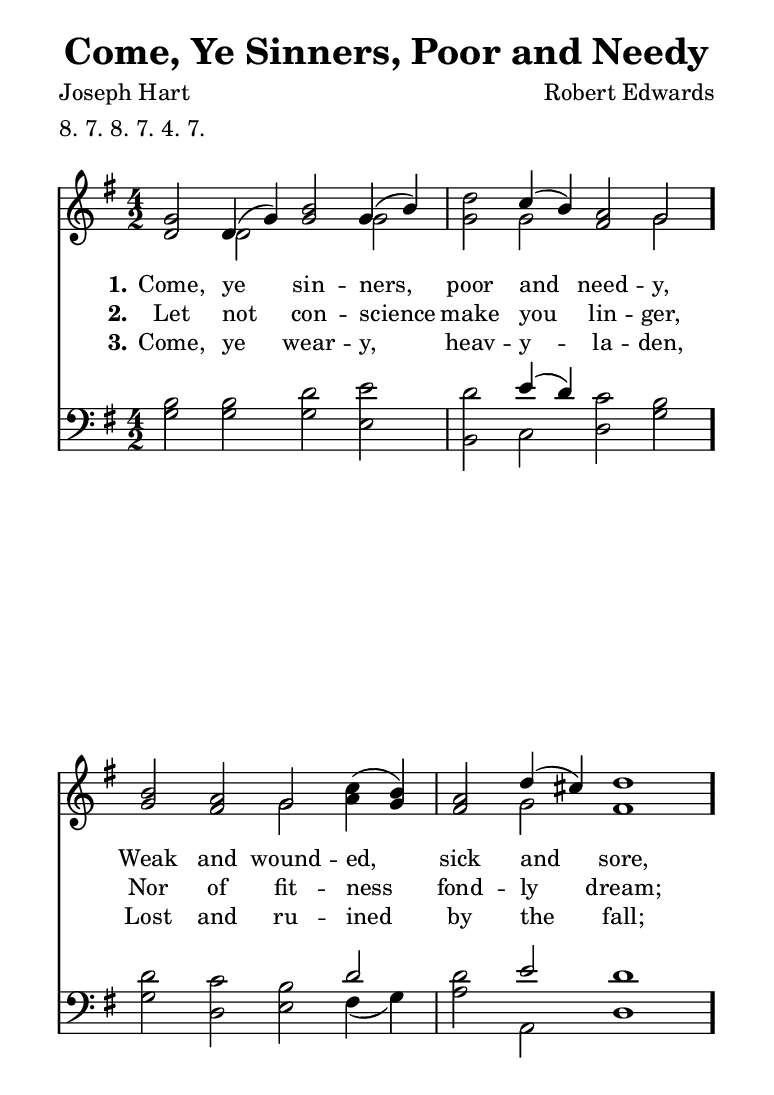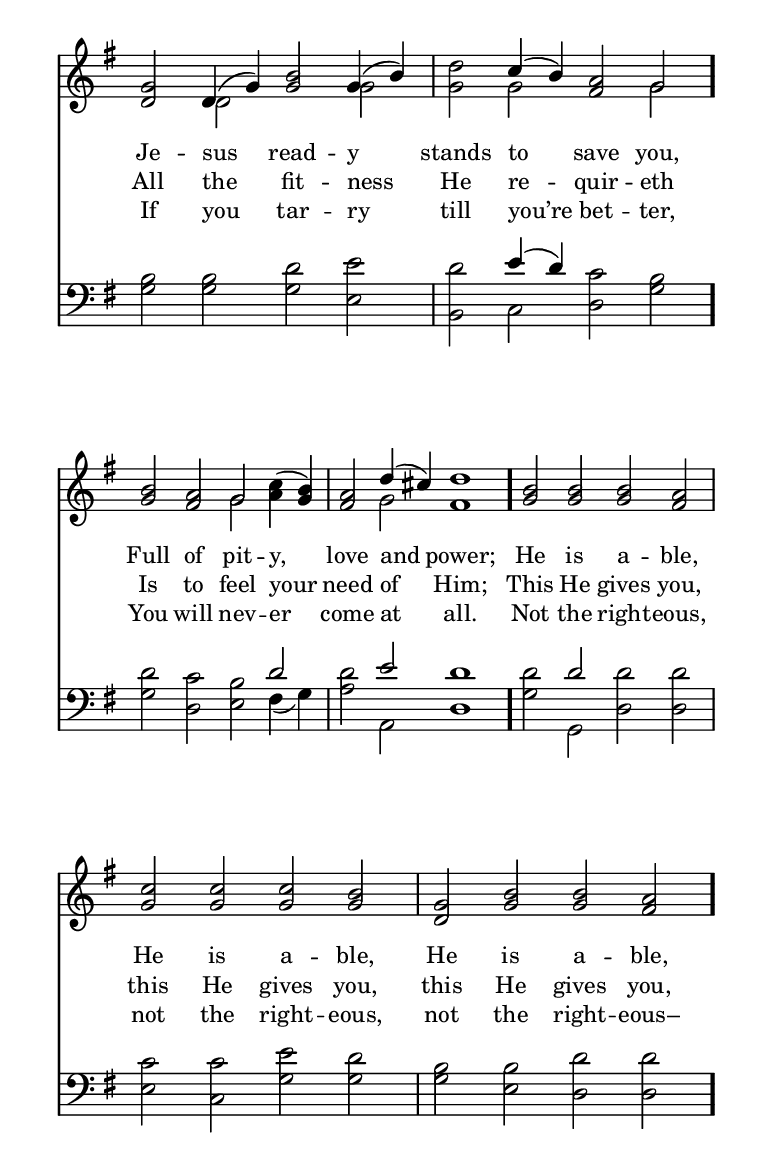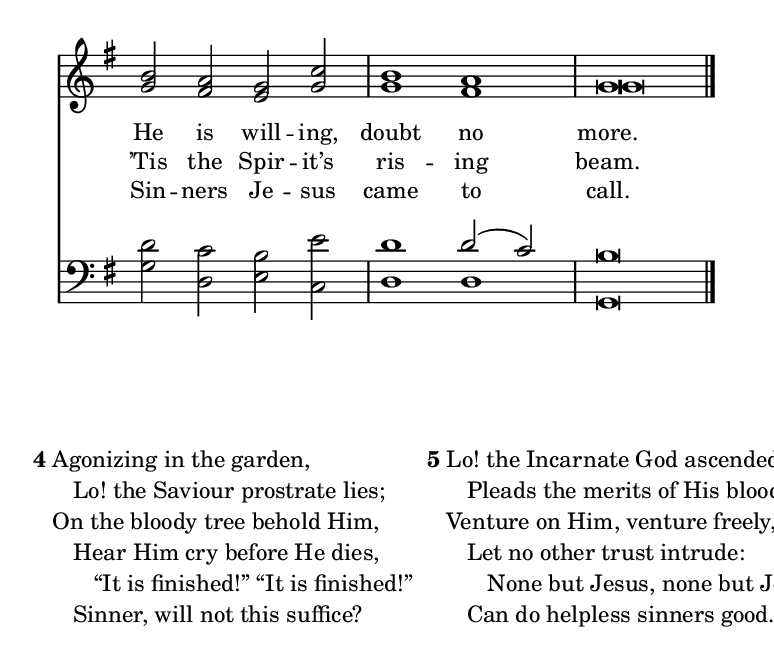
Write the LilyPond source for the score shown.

\include "common/global.ily"
\paper {
  \include "common/paper.ily"
  system-count = #(cond (is-eogsized 4) (#t #f))
}

\header{
  %gospel
  hymnnumber = "77"
  title = "Come, Ye Sinners, Poor and Needy"
  tunename = "Caersalem"
  meter = "8. 7. 8. 7. 4. 7."
  poet = "Joseph Hart"
  composer = "Robert Edwards"
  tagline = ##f
}

% for fermata in MIDI
ta = { \tempo 4=160 }
tb = { \tempo 4=80  }

patternAA = { c2 c4( c4) c2 c4( c4) | c2 c4( c4) c2 c2 }
patternAB = { c2 }
patternAC = { c2 c2 c2 c2 | c2 c4( c4) c2 c2 }

patternBA = { c2 c2 c2 c4( c4) | c2 c4( c4) c1 }
patternBB = { c2 c2 c2 c4( c4) | c2 c2      c1 }
patternBC = { c2 c2 c2 c2      | c2 c2      c1 }

patternCA = { \patternAB }

patternDA = { c2 c2 c2 c2 | c1 c1      | c\breve }
patternDB = { c2 c2 c2 c2 | c1 c2( c2) | c\breve }

global = {
  \include "common/overrides.ily"
  \override Staff.TimeSignature.style = #'numbered
  \time 4/2
  \override Score.MetronomeMark.transparent = ##t % hide all fermata changes too
  \ta
  \key g \major
  \autoBeamOff
}

notesSoprano = {
\global
\relative c'' {

  \changePitch \patternAA { g d g b g b | d c b a g }
  \changePitch \patternBA { b a g c b | a d cis d }
  \changePitch \patternAA { g, d g b g b | d c b a g }
  \changePitch \patternBA { b a g c b | a d cis d }

  \changePitch \patternCA { b b b a | c c c b | g b b a }
  \changePitch \patternDA { b a g c | b a | g }

  \bar "|."

}
}

notesAlto = {
\global
\relative e' {

  \changePitch \patternAB { d d g g | g g fis g }
  \changePitch \patternBB { g fis g a g | fis g fis }
  \changePitch \patternAB { d d g g | g g fis g }
  \changePitch \patternBB { g fis g a g | fis g fis }

  \changePitch \patternCA { g g g fis | g g g g | d g g fis }
  \changePitch \patternDA { g fis e g | g fis | g }

}
}

notesTenor = {
\global
\relative a {

  \changePitch \patternAC { b b d e | d e d c b }
  \changePitch \patternBC { d c b d | d e d }
  \changePitch \patternAC { b b d e | d e d c b }
  \changePitch \patternBC { d c b d | d e d }

  \changePitch \patternCA { d d d d | c c e d | b b d d }
  \changePitch \patternDB { d c b e | d d c | b }

}
}

notesBass = {
\global
\relative f {

  \changePitch \patternAB { g g g e | b c d g }
  \changePitch \patternBB { g d e fis g | a a, d }
  \changePitch \patternAB { g g g e | b c d g }
  \changePitch \patternBB { g d e fis g | a a, d }

  \changePitch \patternCA { g g, d' d | e c g' g | g e d d }
  \changePitch \patternDA { g d e c | d d | g, }

}
}

wordsA = \lyricmode {
\set stanza = "1."

Come, ye sin -- ners, poor and need -- y, \bar "."
Weak and wound -- ed, sick and sore, \bar "."
Je -- sus read -- y stands to save you, \bar "."
Full of pit -- y, love and power; \bar "."
He is a -- ble, %{HIDE>%} He is a -- ble, %{<HIDE%} He is a -- ble, \bar "."
He is will -- ing, doubt no more. \bar "."

}

wordsB = \lyricmode {
\set stanza = "2."

Let not con -- science make you lin -- ger,
Nor of fit -- ness fond -- ly dream;
All the fit -- ness He re -- quir -- eth
Is to feel your need of Him;
This He gives you, %{HIDE>%} this He gives you, %{<HIDE%} this He gives you,
’Tis the Spir -- it’s ris -- ing beam.

}

wordsC = \lyricmode {
\set stanza = "3."

Come, ye wear -- y, heav -- y -- la -- den,
Lost and ru -- ined by the fall;
If you tar -- ry till you’re bet -- ter,
You will nev -- er come at all.
Not the right -- eous, %{HIDE>%} not the right -- eous, %{<HIDE%} not the right -- eous–
Sin -- ners Je -- sus came to call.

}

wordsD = \markuplist {

\line { Agonizing in the garden, }
\line { { \hspace #2 } Lo! the Saviour prostrate lies; }
\line { On the bloody tree behold Him, }
\line { { \hspace #2 } Hear Him cry before He dies, }
\line { { \hspace #4 } “It is finished!” “It is finished!” }
\line { { \hspace #2 } Sinner, will not this suffice? }

}

wordsE = \markuplist {

\line { Lo! the Incarnate God ascended, }
\line { { \hspace #2 } Pleads the merits of His blood; }
\line { Venture on Him, venture freely, }
\line { { \hspace #2 } Let no other trust intrude: }
\line { { \hspace #4 } None but Jesus, none but Jesus, }
\line { { \hspace #2 } Can do helpless sinners good. }

}

\score {
  \context ChoirStaff <<
    \context Staff = upper <<
      \set Staff.autoBeaming = ##f
      \set ChoirStaff.systemStartDelimiter = #'SystemStartBar
      \set ChoirStaff.printPartCombineTexts = ##f
      \partcombine #'(2 . 9) \notesSoprano \notesAlto
      \context NullVoice = sopranos { \voiceOne << \notesSoprano >> }
      \context NullVoice = altos { \voiceTwo << \notesAlto >> }
      \context Lyrics = one   \lyricsto sopranos \wordsA
      \context Lyrics = two   \lyricsto sopranos \wordsB
      \context Lyrics = three \lyricsto sopranos \wordsC
    >>
    \context Staff = men <<
      \set Staff.autoBeaming = ##f
      \clef bass
      \set ChoirStaff.printPartCombineTexts = ##f
      \partcombine #'(2 . 9) \notesTenor \notesBass
      \context NullVoice = tenors { \voiceOne << \notesTenor >> }
      \context NullVoice = basses { \voiceTwo << \notesBass >> }
    >>
  >>
  \layout {
    \include "common/layout.ily"
  }
  \midi{
    \include "common/midi.ily"
  }
}

\noPageBreak

\markup { \fill-line { %\column {
  \hspace #0.1
  \line{ \bold 4 \column { \wordsD } } %\combine \null \vspace #0.4
  \hspace #0.1
  \line{ \bold 5 \column { \wordsE } } %\combine \null \vspace #0.4
  \hspace #0.1
} } %}

\version "2.19.49"  % necessary for upgrading to future LilyPond versions.

% vi:set et ts=2 sw=2 ai nocindent syntax=lilypond:
